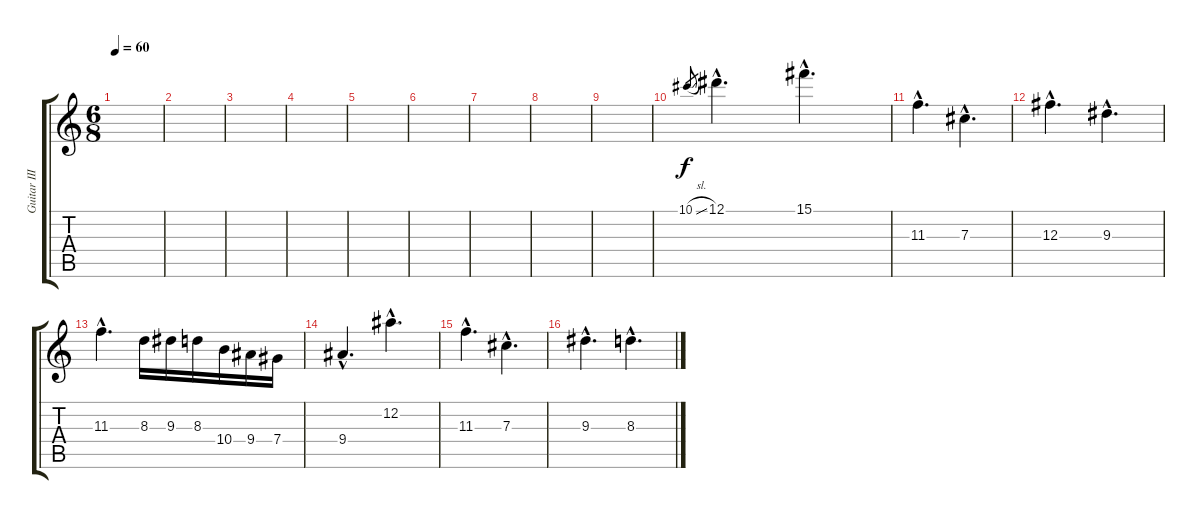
\track ("Guitar III" "Guitar III") {instrument overdrivenguitar}
\staff {score tabs}
\tuning (Eb4 Bb3 Gb3 Db3 Ab2 Eb2) {hide}
\ts (6 8)
\tempo 60
\clef g2
\ks c
|
|
|
|
|
|
|
|
|
10.1{sl}.8{gr} 12.1{hac}.4{d volume 8} 15.1{hac}.4{d} |
11.3{hac}.4{d volume 12} 7.3{hac}.4{d} |
12.3{hac}.4{d} 9.3{hac}.4{d} |
11.3{hac}.4{d} 8.3.16 9.3.16 8.3.16 10.4.16 9.4.16 7.4.16 |
9.4{hac}.4{d} 12.2{hac}.4{d} |
11.3{hac}.4{d} 7.3{hac}.4{d} |
9.3{hac}.4{d} 8.3{hac}.4{d}
